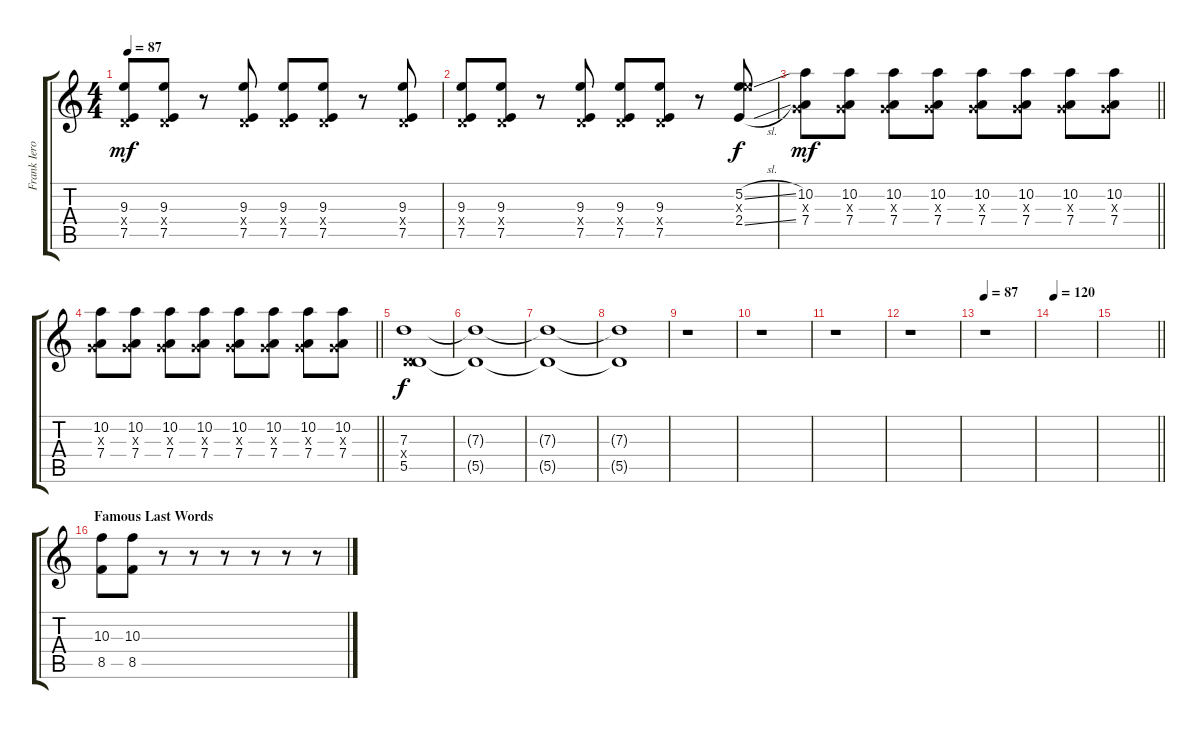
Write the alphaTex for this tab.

\track ("Frank Iero [Rhythm Guitar]" "Frank Iero") {instrument overdrivenguitar}
\staff {score tabs}
\tuning (E4 B3 G3 D3 A2 E2) {hide}
\ts (4 4)
\tempo 87
\clef g2
\ks c
(9.3 0.4{x} 7.5).8{dy mf} (9.3 0.4{x} 7.5).8 r.8 (9.3 0.4{x} 7.5).8 (9.3 0.4{x} 7.5).8 (9.3 0.4{x} 7.5).8 r.8 (9.3 0.4{x} 7.5).8 |
(9.3 0.4{x} 7.5).8 (9.3 0.4{x} 7.5).8 r.8 (9.3 0.4{x} 7.5).8 (9.3 0.4{x} 7.5).8 (9.3 0.4{x} 7.5).8 r.8 (5.2{sl} 9.3{x} 2.4{sl}).8{dy f} |
\barLineRight lightlight
(10.2 0.3{x} 7.4).8{dy mf} (10.2 0.3{x} 7.4).8 (10.2 0.3{x} 7.4).8 (10.2 0.3{x} 7.4).8 (10.2 0.3{x} 7.4).8 (10.2 0.3{x} 7.4).8 (10.2 0.3{x} 7.4).8 (10.2 0.3{x} 7.4).8 |
\barLineRight lightlight
(10.2 0.3{x} 7.4).8 (10.2 0.3{x} 7.4).8 (10.2 0.3{x} 7.4).8 (10.2 0.3{x} 7.4).8 (10.2 0.3{x} 7.4).8 (10.2 0.3{x} 7.4).8 (10.2 0.3{x} 7.4).8 (10.2 0.3{x} 7.4).8 |
(7.3 0.4{x} 5.5).1{dy f} |
(7.3{t} 5.5{t}).1 |
(7.3{t} 5.5{t}).1 |
(7.3{t} 5.5{t}).1 |
r.1 |
r.1 |
r.1 |
r.1 |
\tempo 87
r.1 |
\tempo 120
|
\barLineRight lightlight
|
\section ("" "Famous Last Words")
(10.3 8.5).8{volume 13 balance 11 instrument overdrivenguitar} (10.3 8.5).8 r.8 r.8 r.8 r.8 r.8 r.8
